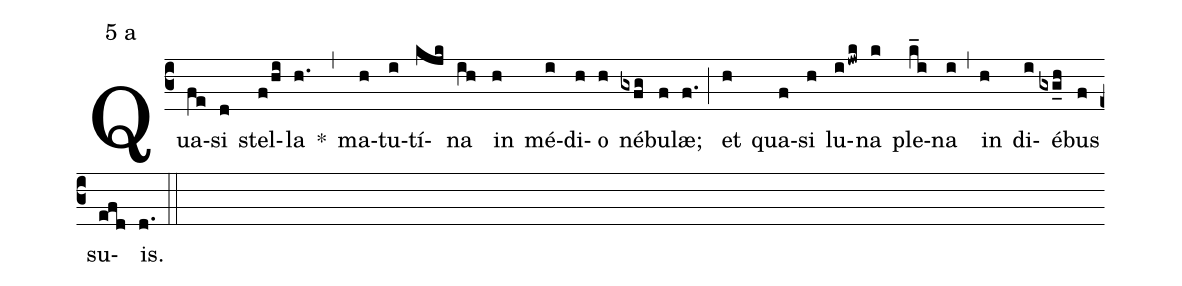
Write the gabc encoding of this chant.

mode:5 a;
%%
(c3) Qua(fe)si(d) stel(f/hi)la(h.) *(,) ma(h)tu(i)tí(kjk)na(ih) in(h) mé(i)di(h)o(h) né(gxfg)bu(f)læ;(f.) (;) et(h) qua(f)si(h) lu(ijwk)na(k) ple(k_i)na(i) (,) in(h) di(i)é(gxg_h)bus(f) su(efd)is.(d.) (::)
